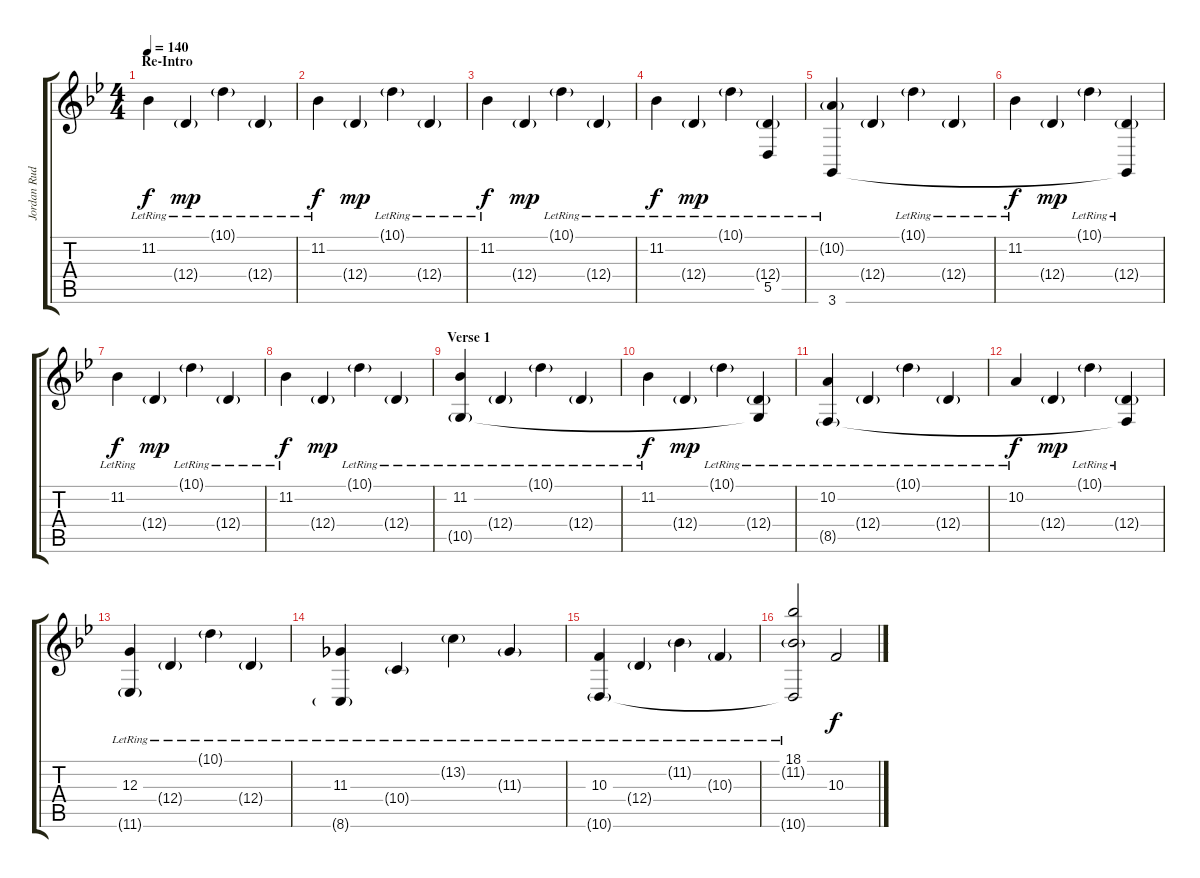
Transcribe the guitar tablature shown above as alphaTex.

\track ("Jordan Rudess Piano" "Jordan Rud") {instrument acousticgrandpiano}
\staff {score tabs}
\tuning (E4 B3 G3 D3 A2 E2) {hide}
\ts (4 4)
\section ("" "Re-Intro")
\tempo 140
\clef g2
\ks bb
11.2{lr}.4{dy f} 12.4{g lr}.4{dy mp} 10.1{g lr}.4 12.4{g lr}.4 |
11.2{lr}.4{dy f} 12.4{g}.4{dy mp} 10.1{g lr}.4 12.4{g lr}.4 |
11.2{lr}.4{dy f} 12.4{g}.4{dy mp} 10.1{g lr}.4 12.4{g lr}.4 |
11.2{lr}.4{dy f} 12.4{g lr}.4{dy mp} 10.1{g lr}.4 (12.4{g lr} 5.5{lr}).4 |
(10.2{g lr} 3.6{lr}).4 12.4{g}.4 10.1{g lr}.4 12.4{g lr}.4 |
11.2{lr}.4{dy f} 12.4{g}.4{dy mp} 10.1{g lr}.4 (12.4{g lr} 3.6{t}).4 |
\section ("" "")
11.2{lr}.4{dy f} 12.4{g}.4{dy mp} 10.1{g lr}.4 12.4{g lr}.4 |
11.2{lr}.4{dy f} 12.4{g}.4{dy mp} 10.1{g lr}.4 12.4{g lr}.4 |
\section ("" "Verse 1")
(11.2{lr} 10.5{g}).4 12.4{g lr}.4 10.1{g lr}.4 12.4{g lr}.4 |
11.2{lr}.4{dy f} 12.4{g}.4{dy mp} 10.1{g lr}.4 (12.4{g lr} 10.5{t}).4 |
(10.2{lr} 8.5{g}).4 12.4{g lr}.4 10.1{g lr}.4 12.4{g lr}.4 |
10.2{lr}.4{dy f} 12.4{g}.4{dy mp} 10.1{g lr}.4 (12.4{g lr} 8.5{t}).4 |
(12.3{lr} 11.6{g lr}).4 12.4{g lr}.4 10.1{g lr}.4 12.4{g lr}.4 |
(11.3{lr} 8.6{g lr}).4 10.4{g lr}.4 13.2{g lr}.4 11.3{g lr}.4 |
(10.3{lr} 10.6{g lr}).4 12.4{g lr}.4 11.2{g lr}.4 10.3{g lr}.4 |
(18.1{lr} 11.2{g} 10.6{t}).2 10.3.2{dy f}
